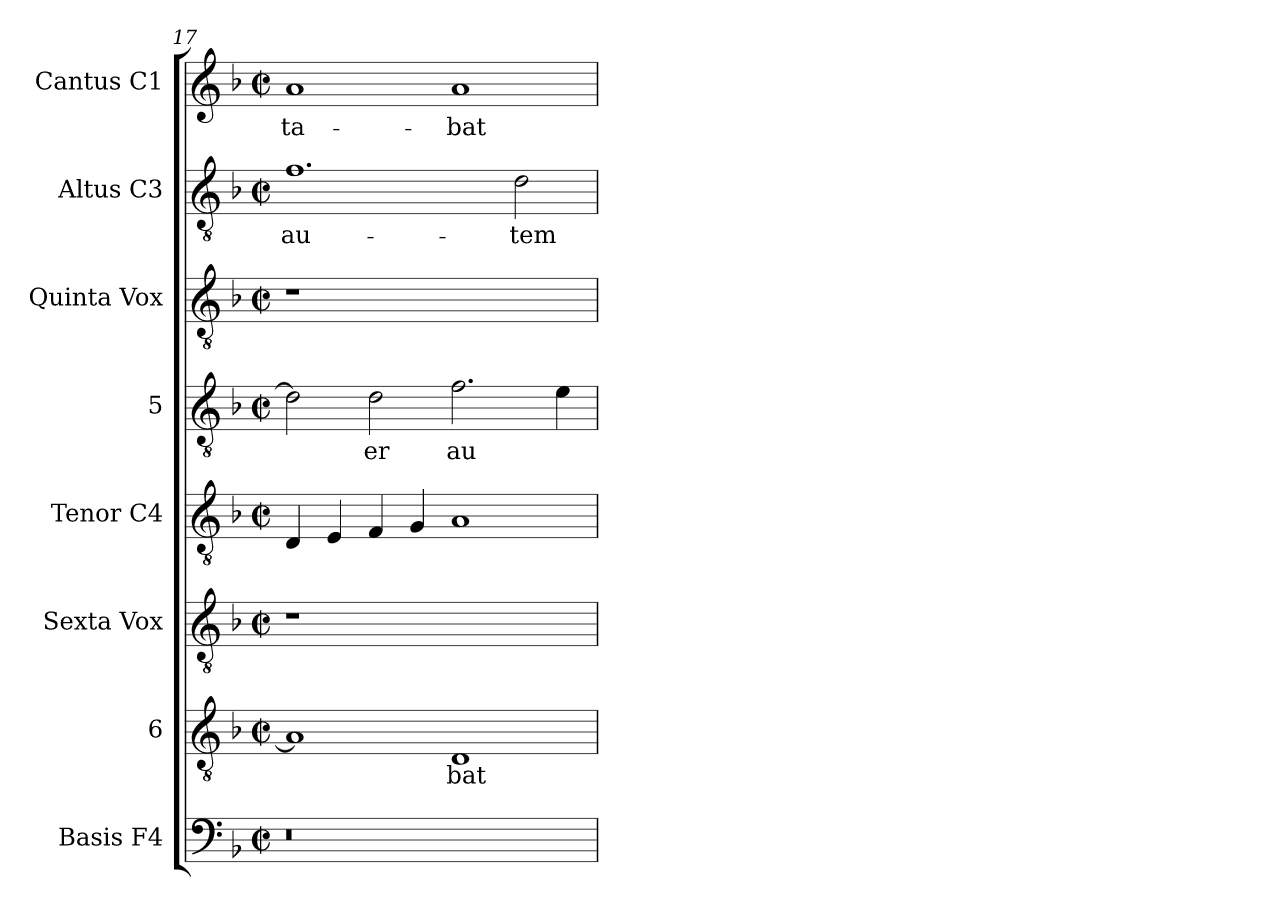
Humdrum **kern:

**kern	**kern	**text	**kern	**kern	**text	**kern	**text	**kern	**kern	**text	**kern	**text
*part8	*part7	*part7	*part6	*part5	*part5	*part4	*part4	*part3	*part2	*part2	*part1	*part1
*staff8	*staff7	*staff7	*staff6	*staff5	*staff5	*staff4	*staff4	*staff3	*staff2	*staff2	*staff1	*staff1
*I"Basis  F4	*I"6	*	*I"Sexta  Vox	*I"Tenor  C4	*	*I"5	*	*I"Quinta  Vox	*I"Altus  C3	*	*I"Cantus  C1	*
*I'B	*	*	*	*I'T	*	*	*	*	*I'A	*	*I'C	*
*clefF4	*clefGv2	*	*clefGv2	*clefGv2	*	*clefGv2	*	*clefGv2	*clefGv2	*	*clefG2	*
*k[b-]	*k[b-]	*	*k[b-]	*k[b-]	*	*k[b-]	*	*k[b-]	*k[b-]	*	*k[b-]	*
*F:	*F:	*	*F:	*F:	*	*F:	*	*F:	*F:	*	*F:	*
*M2/2	*M2/2	*	*M2/2	*M2/2	*	*M2/2	*	*M2/2	*M2/2	*	*M2/2	*
*met(c|)	*met(c|)	*	*met(c|)	*met(c|)	*	*met(c|)	*	*met(c|)	*met(c|)	*	*met(c|)	*
=17	=17	=17	=17	=17	=17	=17	=17	=17	=17	=17	=17	=17
!	!	!LO:LY:b:cj	!	!	!LO:LY:b:cj	!	!LO:LY:b:cj	!	!	!LO:LY:b:cj	!	!LO:LY:b:cj
0r	1A]	--	1r	4D/	--	2d\]	--	1r	1.f	au-	1a	-ta-
!	!	!	!	!	!LO:LY:b:cj	!	!	!	!	!	!	!
.	.	.	.	4E/	--	.	.	.	.	.	.	.
!	!	!	!	!	!LO:LY:b:cj	!	!LO:LY:b:cj	!	!	!	!	!
.	.	.	.	4F/	--	2d\	-er	.	.	.	.	.
!	!	!	!	!	!LO:LY:b:cj	!	!	!	!	!	!	!
.	.	.	.	4G/	--	.	.	.	.	.	.	.
!	!	!LO:LY:b:cj	!	!	!LO:LY:b:cj	!	!LO:LY:b:cj	!	!	!	!	!LO:LY:b:cj
.	1D	-bat	1ryy	1A	--	2.f\	au-	1ryy	.	.	1a	-bat
!	!	!	!	!	!	!	!	!	!	!LO:LY:b:cj	!	!
.	.	.	.	.	.	.	.	.	2d\	-tem	.	.
!	!	!	!	!	!	!	!LO:LY:b:cj	!	!	!	!	!
.	.	.	.	.	.	4e\	--	.	.	.	.	.
=	=	=	=	=	=	=	=	=	=	=	=	=
*-	*-	*-	*-	*-	*-	*-	*-	*-	*-	*-	*-	*-
